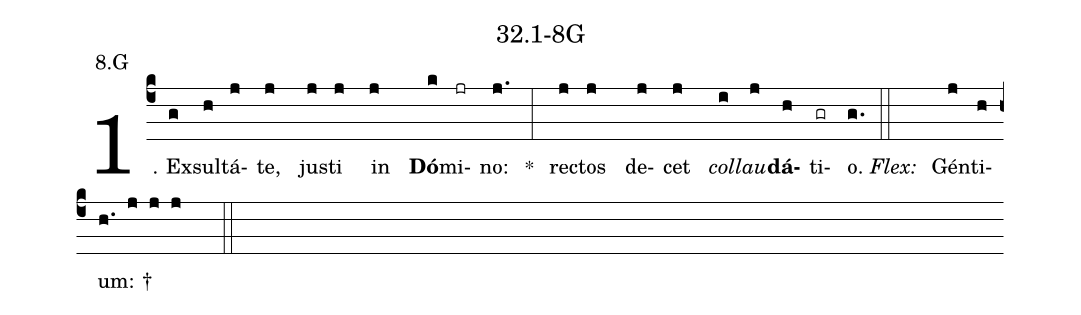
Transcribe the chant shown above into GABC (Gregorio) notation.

name: 32.1-8G;
annotation: 8.G;
%%
(c4)1. Ex(g)sul(h)tá(j)te,(j) jus(j)ti(j) in(j) <b>Dó</b>(k)mi(jr)no:(j.) *(:) rec(j)tos(j) de(j)cet(j) <i>col</i>(i)<i>lau</i>(j)<b>dá</b>(h)ti(gr)o.(g.) (::)
<i>Flex:</i>()  Gén(j)ti(h)um: †(h. j j j  ::)
